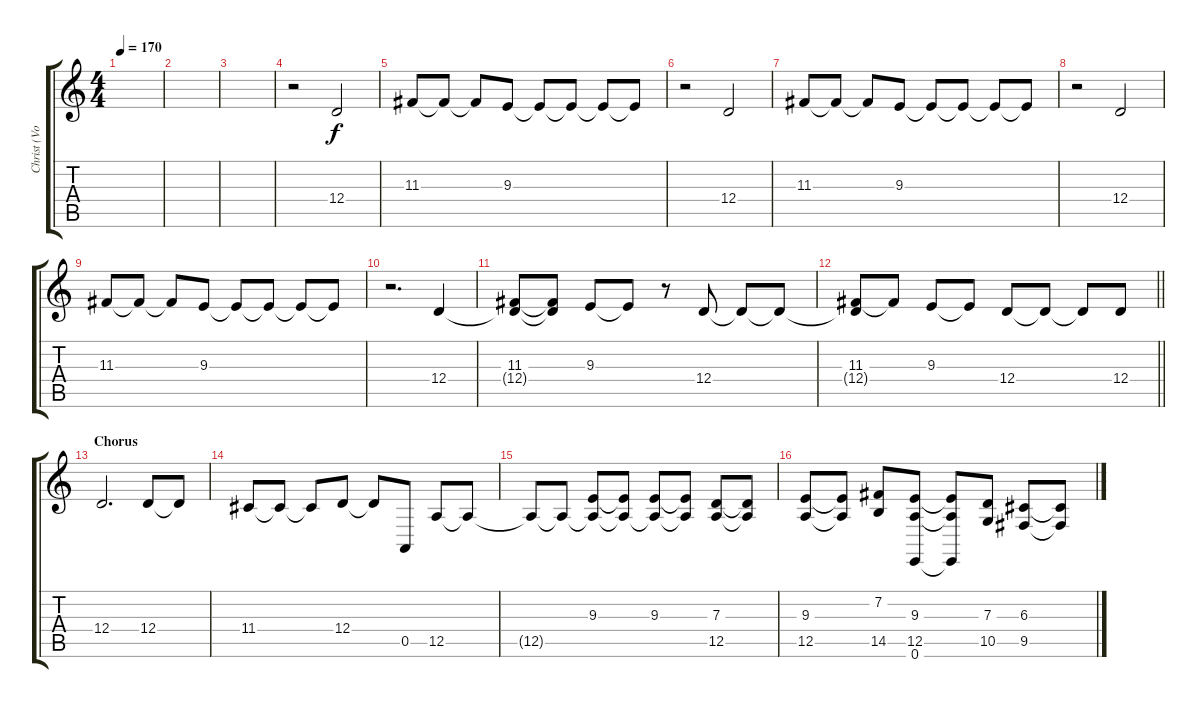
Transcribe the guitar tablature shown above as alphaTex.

\track ("Christ (Voice)" "Christ (Vo") {instrument flute}
\staff {score tabs}
\tuning (E4 B3 G3 D3 A2 E2) {hide}
\ts (4 4)
\tempo 170
\clef g2
\ks c
|
|
|
r.2 12.4.2{dy f} |
11.3.8 11.3{t}.8 11.3{t}.8 9.3.8 9.3{t}.8 9.3{t}.8 9.3{t}.8 9.3{t}.8 |
r.2 12.4.2 |
11.3.8 11.3{t}.8 11.3{t}.8 9.3.8 9.3{t}.8 9.3{t}.8 9.3{t}.8 9.3{t}.8 |
r.2 12.4.2 |
11.3.8 11.3{t}.8 11.3{t}.8 9.3.8 9.3{t}.8 9.3{t}.8 9.3{t}.8 9.3{t}.8 |
r.2{d} 12.4.4 |
(11.3 12.4{t}).8 (11.3{t} 12.4{t}).8 9.3.8 9.3{t}.8 r.8 12.4.8 12.4{t}.8 12.4{t}.8 |
\barLineRight lightlight
(11.3 12.4{t}).8 11.3{t}.8 9.3.8 9.3{t}.8 12.4.8 12.4{t}.8 12.4{t}.8 12.4.8 |
\section ("" "Chorus")
12.4.2{d} 12.4.8 12.4{t}.8 |
11.4.8 11.4{t}.8 11.4{t}.8 12.4.8 12.4{t}.8 0.5.8 12.5.8 12.5{t}.8 |
12.5{t}.8 12.5{t}.8 (9.3 12.5{t}).8 (9.3{t} 12.5{t}).8 (9.3 12.5{t}).8 (9.3{t} 12.5{t}).8 (7.3 12.5).8 (7.3{t} 12.5{t}).8 |
(9.3 12.5).8 (9.3{t} 12.5{t}).8 (7.2 14.5).8 (9.3 12.5 0.6).8 (9.3{t} 12.5{t} 0.6{t}).8 (7.3 10.5).8 (6.3 9.5).8 (6.3{t} 9.5{t}).8
